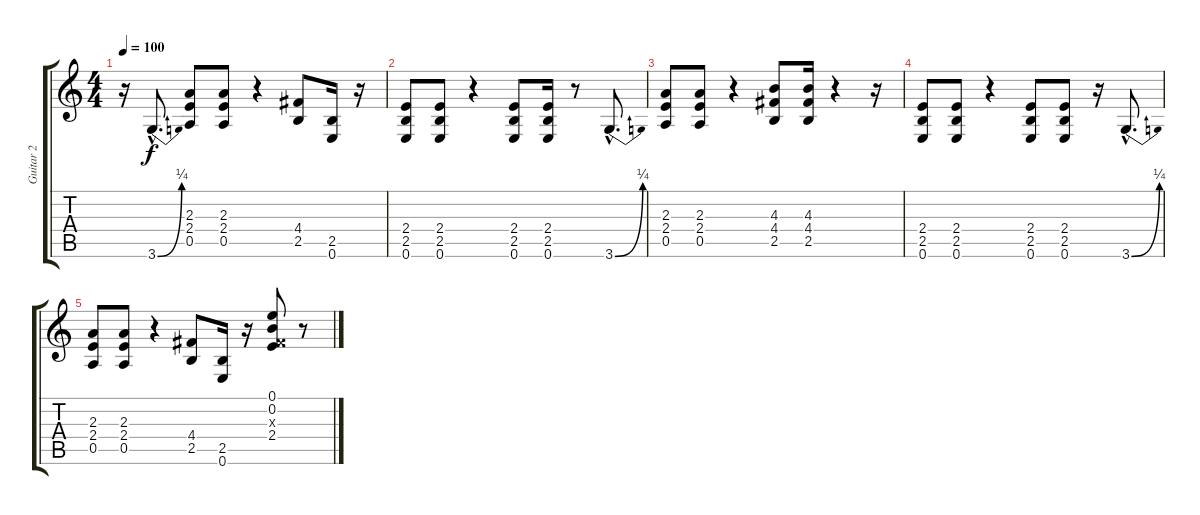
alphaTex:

\track ("Guitar 2" "Guitar 2") {instrument overdrivenguitar}
\staff {score tabs}
\tuning (E4 B3 G3 D3 A2 E2) {hide}
\ts (4 4)
\tempo 100
\clef g2
\ks c
r.16{dy f} 3.6{be (bend 0 0 60 1) hac}.8{d} (2.3 2.4 0.5).8 (2.3 2.4 0.5).8 r.4 (4.4 2.5).8 (2.5 0.6).16 r.16 |
(2.4 2.5 0.6).8 (2.4 2.5 0.6).8 r.4 (2.4 2.5 0.6).8 (2.4 2.5 0.6).16 r.8 3.6{be (bend 0 0 60 1) hac}.8{d} |
(2.3 2.4 0.5).8 (2.3 2.4 0.5).8 r.4 (4.3 4.4 2.5).8 (4.3 4.4 2.5).16 r.4 r.16 |
(2.4 2.5 0.6).8 (2.4 2.5 0.6).8 r.4 (2.4 2.5 0.6).8 (2.4 2.5 0.6).8 r.16 3.6{be (bend 0 0 60 1) hac}.8{d} |
(2.3 2.4 0.5).8 (2.3 2.4 0.5).8 r.4 (4.4 2.5).8 (2.5 0.6).16 r.16 (0.1 0.2 -1.3{x} 2.4).8 r.8
